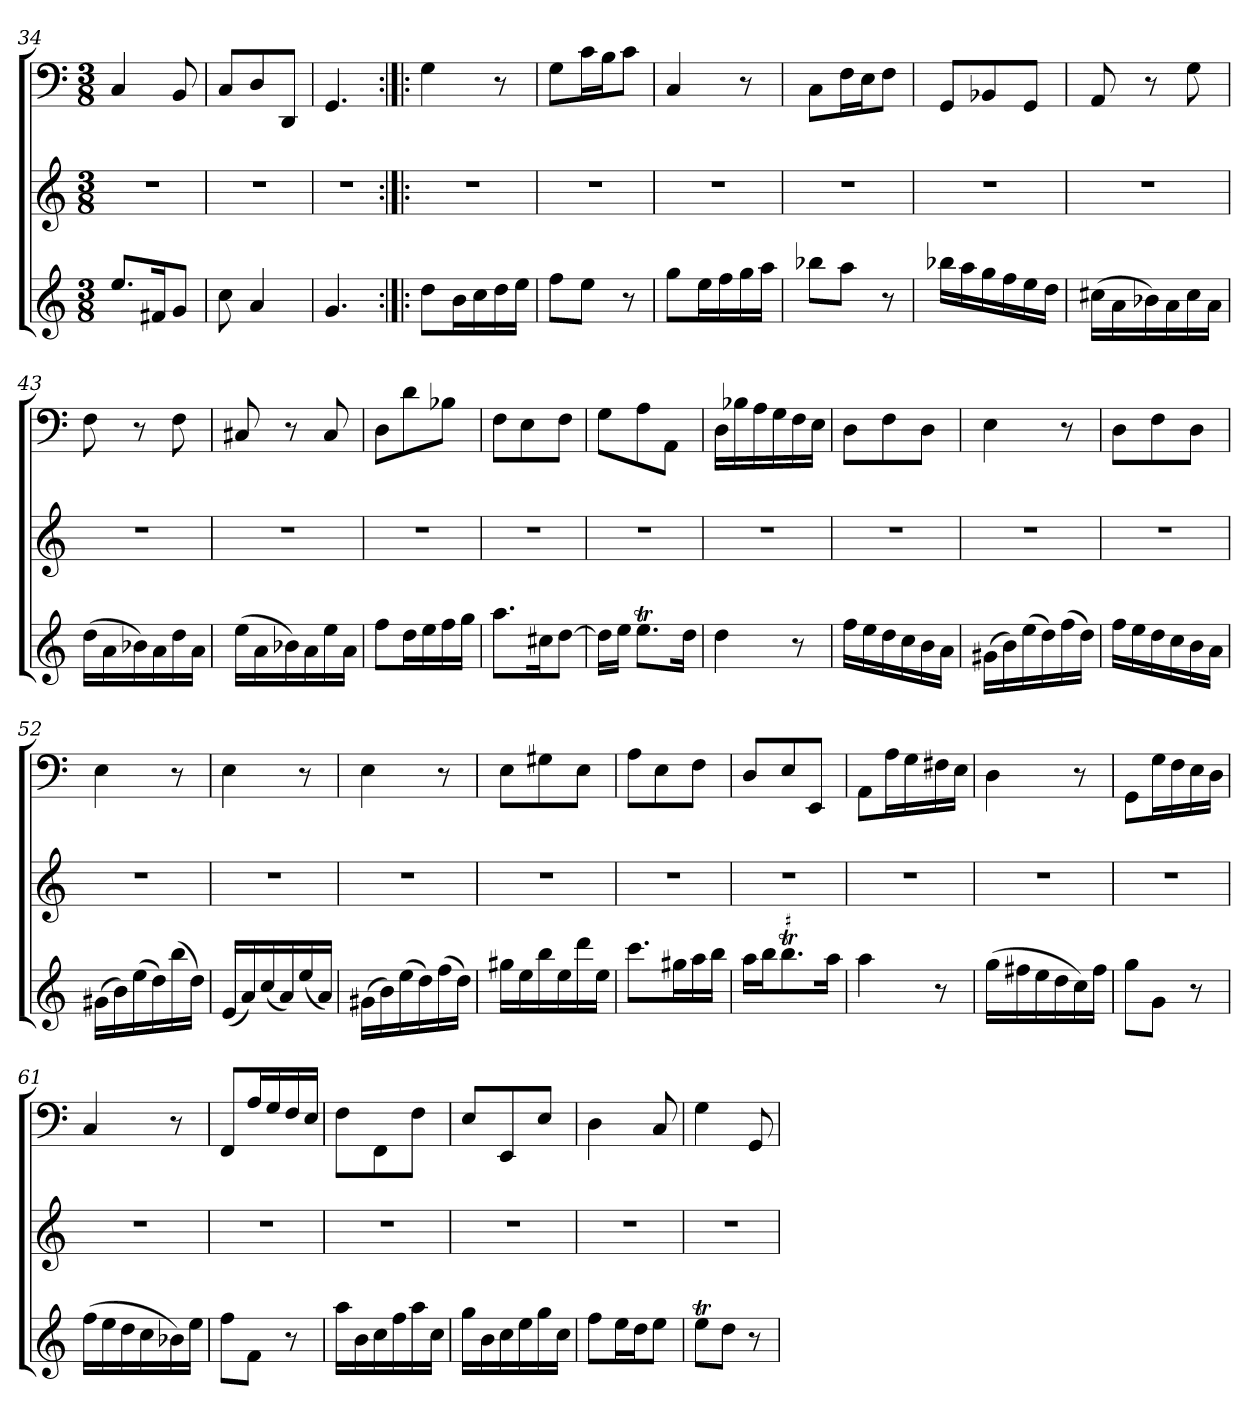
**kern	**kern	**kern
*part3	*part2	*part1
*staff3	*staff2	*staff1
*clefG2	*clefG2	*clefF4
*k[]	*k[]	*k[]
*C:	*C:	*C:
*M3/8	*M3/8	*M3/8
=34	=34	=34
8.ee/L	4.r	4C/
16f#X/K	.	.
8g/J	.	8BB/
=35	=35	=35
8cc\	4.r	8C/L
4a/	.	8D/
.	.	8DD/J
=36	=36	=36
4.g/	4.r	4.GG/
=37:|!|:	=37:|!|:	=37:|!|:
8dd\L	4.r	4G\
16b\L	.	.
16cc\	.	.
16dd\	.	8r
16ee\JJ	.	.
=38	=38	=38
8ff\L	4.r	8G\L
8ee\J	.	16c\L
.	.	16B\J
8r	.	8c\J
=39	=39	=39
8gg\L	4.r	4C/
16ee\L	.	.
16ff\	.	.
16gg\	.	8r
16aa\JJ	.	.
=40	=40	=40
8bb-X\L	4.r	8C\L
8aa\J	.	16F\L
.	.	16E\J
8r	.	8F\J
=41	=41	=41
16bb-X\LL	4.r	8GG/L
16aa\	.	.
16gg\	.	8BB-X/
16ff\	.	.
16ee\	.	8GG/J
16dd\JJ	.	.
=42	=42	=42
(16cc#X\LL	4.r	8AA/
16a\	.	.
16b-X\)	.	8r
16a\	.	.
16cc#\	.	8G\
16a\JJ	.	.
=43	=43	=43
(16dd\LL	4.r	8F\
16a\	.	.
16b-X\)	.	8r
16a\	.	.
16dd\	.	8F\
16a\JJ	.	.
=44	=44	=44
(16ee\LL	4.r	8C#X/
16a\	.	.
16b-X\)	.	8r
16a\	.	.
16ee\	.	8C#/
16a\JJ	.	.
=45	=45	=45
8ff\L	4.r	8D\L
16dd\L	.	8d\
16ee\	.	.
16ff\	.	8B-X\J
16gg\JJ	.	.
=46	=46	=46
8.aa\L	4.r	8F\L
.	.	8E\
16cc#X\K	.	.
[8dd\J	.	8F\J
=47	=47	=47
16dd\LL]	4.r	8G\L
16ee\JJ	.	.
8.eet\L	.	8A\
.	.	8AA\J
16dd\Jk	.	.
=48	=48	=48
4dd\	4.r	16D\LL
.	.	16B-X\
.	.	16A\
.	.	16G\
8r	.	16F\
.	.	16E\JJ
=49	=49	=49
16ff\LL	4.r	8D\L
16ee\	.	.
16dd\	.	8F\
16cc\	.	.
16b\	.	8D\J
16a\JJ	.	.
=50	=50	=50
(16g#X\LL	4.r	4E\
16b\)	.	.
(16ee\	.	.
16dd\)	.	.
(16ff\	.	8r
16dd\JJ)	.	.
=51	=51	=51
16ff\LL	4.r	8D\L
16ee\	.	.
16dd\	.	8F\
16cc\	.	.
16b\	.	8D\J
16a\JJ	.	.
=52	=52	=52
(16g#X\LL	4.r	4E\
16b\)	.	.
(16ee\	.	.
16dd\)	.	.
(16bb\	.	8r
16dd\JJ)	.	.
=53	=53	=53
(16e/LL	4.r	4E\
16a/)	.	.
(16cc/	.	.
16a/)	.	.
(16ee/	.	8r
16a/JJ)	.	.
=54	=54	=54
(16g#X\LL	4.r	4E\
16b\)	.	.
(16ee\	.	.
16dd\)	.	.
(16ff\	.	8r
16dd\JJ)	.	.
=55	=55	=55
16gg#X\LL	4.r	8E\L
16ee\	.	.
16bb\	.	8G#X\
16ee\	.	.
16ddd\	.	8E\J
16ee\JJ	.	.
=56	=56	=56
8.ccc\L	4.r	8A\L
.	.	8E\
16gg#X\L	.	.
16aa\	.	8F\J
16bb\JJ	.	.
=57	=57	=57
16aa\LL	4.r	8D/L
16bb\J	.	.
!LO:TR:acc=#	!	!
8.bbT\	.	8E/
.	.	8EE/J
16aa\Jk	.	.
=58	=58	=58
4aa\	4.r	8AA\L
.	.	16A\L
.	.	16G\
8r	.	16F#X\
.	.	16E\JJ
=59	=59	=59
(16gg\LL	4.r	4D\
16ff#X\	.	.
16ee\	.	.
16dd\	.	.
16cc\)	.	8r
16ff#\JJ	.	.
=60	=60	=60
8gg\L	4.r	8GG\L
8g\J	.	16G\L
.	.	16F\
8r	.	16E\
.	.	16D\JJ
=61	=61	=61
(16ff\LL	4.r	4C/
16ee\	.	.
16dd\	.	.
16cc\	.	.
16b-X\)	.	8r
16ee\JJ	.	.
=62	=62	=62
8ff\L	4.r	8FF/L
8f\J	.	16A/L
.	.	16G/
8r	.	16F/
.	.	16E/JJ
=63	=63	=63
16aa\LL	4.r	8F\L
16b\	.	.
16cc\	.	8FF\
16ff\	.	.
16aa\	.	8F\J
16cc\JJ	.	.
=64	=64	=64
16gg\LL	4.r	8E/L
16b\	.	.
16cc\	.	8EE/
16ee\	.	.
16gg\	.	8E/J
16cc\JJ	.	.
=65	=65	=65
8ff\L	4.r	4D\
16ee\L	.	.
16dd\J	.	.
8ee\J	.	8C/
=66	=66	=66
8eet\L	4.r	4G\
8dd\J	.	.
8r	.	8GG/
=	=	=
*-	*-	*-
